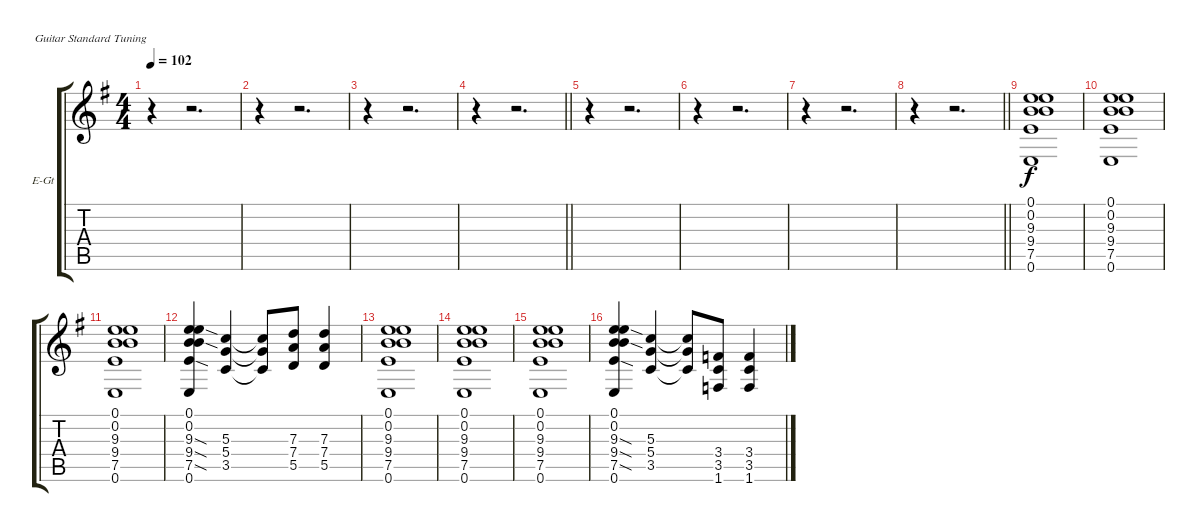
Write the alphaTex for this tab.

\bracketExtendMode groupsimilarinstruments
\firstSystemTrackNameOrientation horizontal
\otherSystemsTrackNameOrientation horizontal
\track ("Guitar 2" "E-Gt") {instrument distortionguitar}
\staff {score tabs}
\tuning (E4 B3 G3 D3 A2 E2)
\ts (4 4)
\tempo 102
\clef g2
\ks g
r.4{dy f} r.2{d} |
r.4 r.2{d} |
r.4 r.2{d} |
\barLineRight lightlight
r.4 r.2{d} |
r.4 r.2{d} |
r.4 r.2{d} |
r.4 r.2{d} |
\barLineRight lightlight
r.4 r.2{d} |
(0.1 0.2 9.3 9.4 7.5 0.6).1 |
(0.1 0.2 9.3 9.4 7.5 0.6).1 |
(0.1 0.2 9.3 9.4 7.5 0.6).1 |
(0.1 0.2 9.3{sod} 9.4{sod} 7.5{sod} 0.6).4 (5.3 5.4 3.5).4 (5.3{t} 5.4{t} 3.5{t}).8 (7.3 7.4 5.5).8 (7.3 7.4 5.5).4 |
(0.1 0.2 9.3 9.4 7.5 0.6).1 |
(0.1 0.2 9.3 9.4 7.5 0.6).1 |
(0.1 0.2 9.3 9.4 7.5 0.6).1 |
(0.1 0.2 9.3{sod} 9.4{sod} 7.5{sod} 0.6).4 (5.3 5.4 3.5).4 (5.3{t} 5.4{t} 3.5{t}).8 (3.4 3.5 1.6).8 (3.4 3.5 1.6).4
